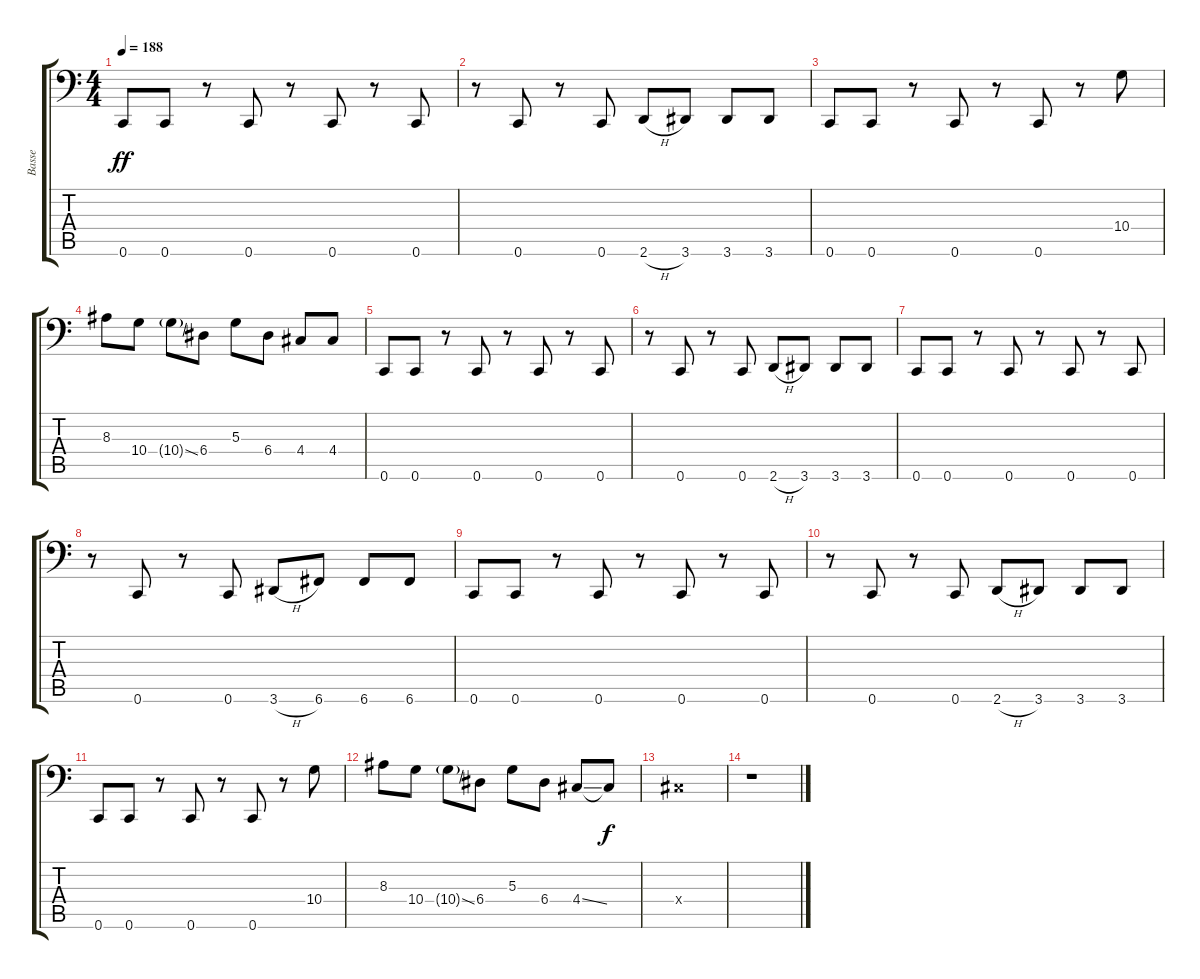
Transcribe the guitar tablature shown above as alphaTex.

\track ("Basse" "Basse") {instrument electricbassfinger}
\staff {score tabs}
\tuning (C3 G2 D2 A1 E1 C1) {hide}
\ts (4 4)
\tempo 188
\clef f4
\ks c
0.6.8{dy ff} 0.6.8 r.8 0.6.8 r.8 0.6.8 r.8 0.6.8 |
r.8 0.6.8 r.8 0.6.8 2.6{h}.8 3.6.8 3.6.8 3.6.8 |
0.6.8 0.6.8 r.8 0.6.8 r.8 0.6.8 r.8 10.4.8 |
8.3.8 10.4.8 10.4{ss g}.8 6.4.8 5.3.8 6.4.8 4.4.8 4.4.8 |
0.6.8 0.6.8 r.8 0.6.8 r.8 0.6.8 r.8 0.6.8 |
r.8 0.6.8 r.8 0.6.8 2.6{h}.8 3.6.8 3.6.8 3.6.8 |
0.6.8 0.6.8 r.8 0.6.8 r.8 0.6.8 r.8 0.6.8 |
r.8 0.6.8 r.8 0.6.8 3.6{h}.8 6.6.8 6.6.8 6.6.8 |
0.6.8 0.6.8 r.8 0.6.8 r.8 0.6.8 r.8 0.6.8 |
r.8 0.6.8 r.8 0.6.8 2.6{h}.8 3.6.8 3.6.8 3.6.8 |
0.6.8 0.6.8 r.8 0.6.8 r.8 0.6.8 r.8 10.4.8 |
8.3.8 10.4.8 10.4{ss g}.8 6.4.8 5.3.8 6.4.8 4.4{ss}.8 4.4{t}.8{dy f} |
4.4{x}.1 |
r.1
